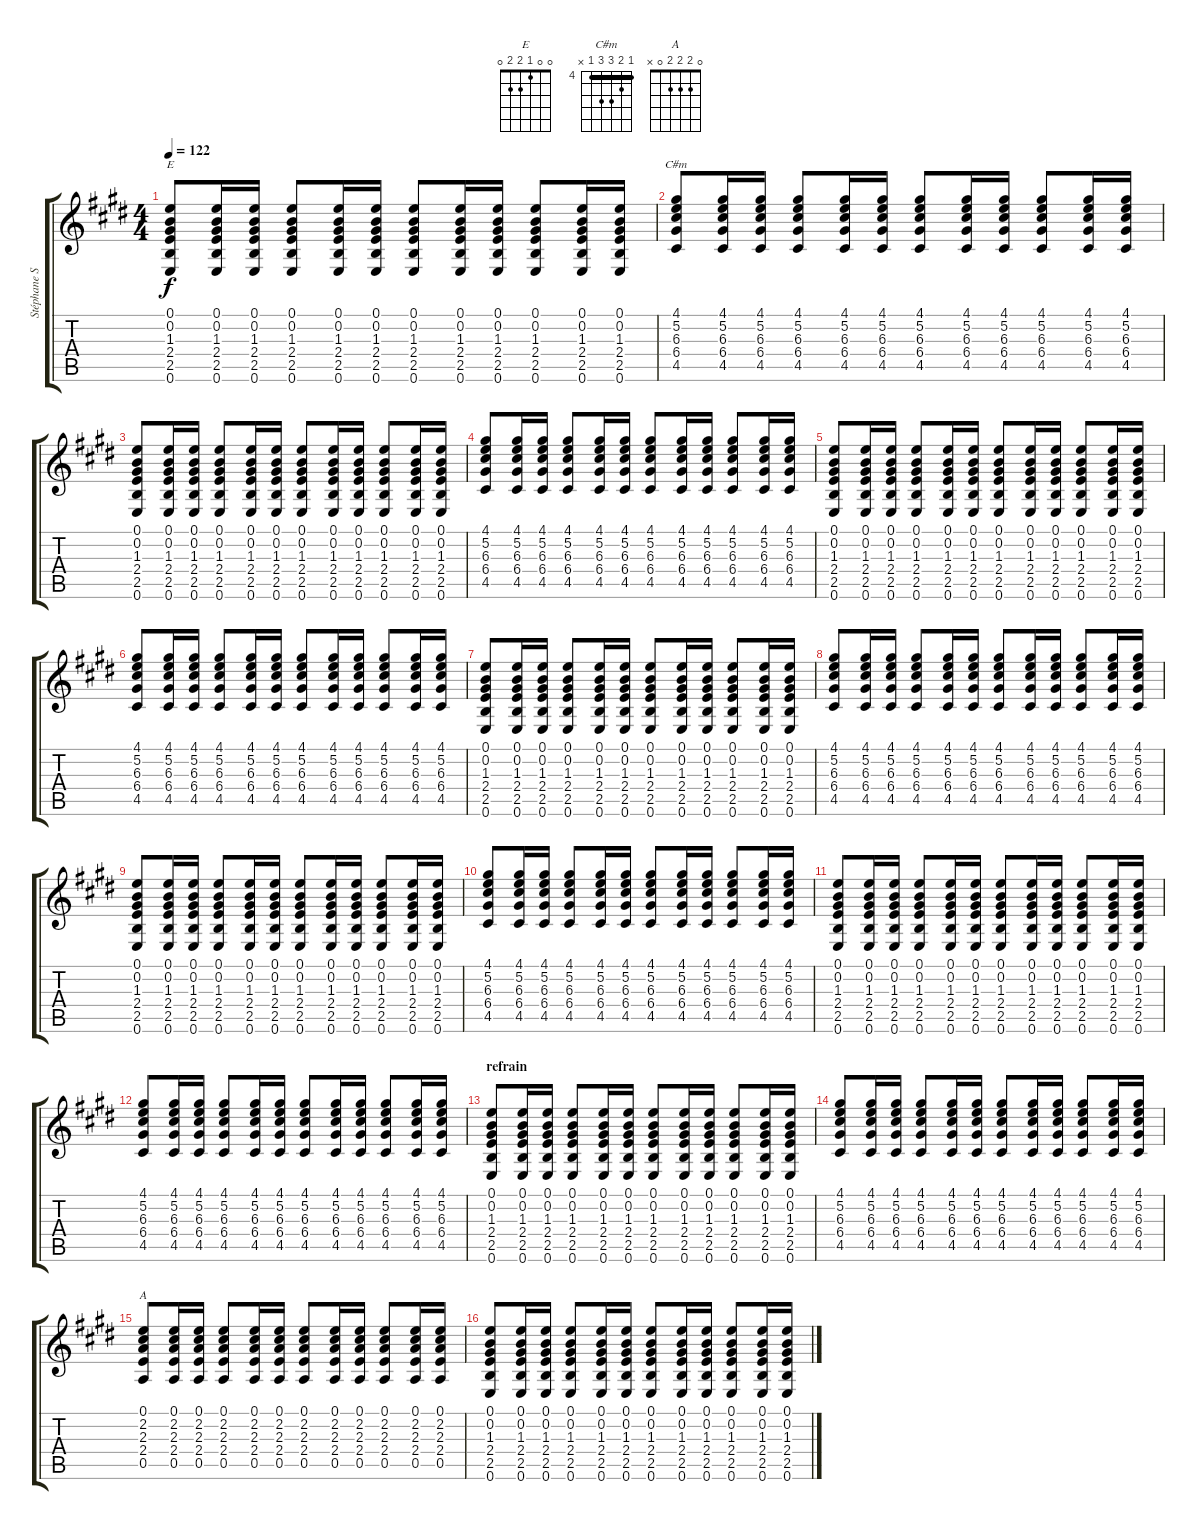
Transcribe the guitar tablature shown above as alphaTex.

\track ("Stéphane Sirkis (guitare rythmique)" "Stéphane S") {instrument electricguitarmuted}
\staff {score tabs}
\tuning (E4 B3 G3 D3 A2 E2) {hide}
\chord ("E" 0 0 1 2 2 0)
\chord ("C#m" 4 5 6 6 4 x) {firstfret 4 barre 4}
\chord ("A" 0 2 2 2 0 x)
\ts (4 4)
\tempo 122
\clef g2
\ks e
(0.1 0.2 1.3 2.4 2.5 0.6).8{ch "E" dy f} (0.1 0.2 1.3 2.4 2.5 0.6).16 (0.1 0.2 1.3 2.4 2.5 0.6).16 (0.1 0.2 1.3 2.4 2.5 0.6).8 (0.1 0.2 1.3 2.4 2.5 0.6).16 (0.1 0.2 1.3 2.4 2.5 0.6).16 (0.1 0.2 1.3 2.4 2.5 0.6).8 (0.1 0.2 1.3 2.4 2.5 0.6).16 (0.1 0.2 1.3 2.4 2.5 0.6).16 (0.1 0.2 1.3 2.4 2.5 0.6).8 (0.1 0.2 1.3 2.4 2.5 0.6).16 (0.1 0.2 1.3 2.4 2.5 0.6).16 |
(4.1 5.2 6.3 6.4 4.5).8{ch "C#m"} (4.1 5.2 6.3 6.4 4.5).16 (4.1 5.2 6.3 6.4 4.5).16 (4.1 5.2 6.3 6.4 4.5).8 (4.1 5.2 6.3 6.4 4.5).16 (4.1 5.2 6.3 6.4 4.5).16 (4.1 5.2 6.3 6.4 4.5).8 (4.1 5.2 6.3 6.4 4.5).16 (4.1 5.2 6.3 6.4 4.5).16 (4.1 5.2 6.3 6.4 4.5).8 (4.1 5.2 6.3 6.4 4.5).16 (4.1 5.2 6.3 6.4 4.5).16 |
(0.1 0.2 1.3 2.4 2.5 0.6).8 (0.1 0.2 1.3 2.4 2.5 0.6).16 (0.1 0.2 1.3 2.4 2.5 0.6).16 (0.1 0.2 1.3 2.4 2.5 0.6).8 (0.1 0.2 1.3 2.4 2.5 0.6).16 (0.1 0.2 1.3 2.4 2.5 0.6).16 (0.1 0.2 1.3 2.4 2.5 0.6).8 (0.1 0.2 1.3 2.4 2.5 0.6).16 (0.1 0.2 1.3 2.4 2.5 0.6).16 (0.1 0.2 1.3 2.4 2.5 0.6).8 (0.1 0.2 1.3 2.4 2.5 0.6).16 (0.1 0.2 1.3 2.4 2.5 0.6).16 |
(4.1 5.2 6.3 6.4 4.5).8 (4.1 5.2 6.3 6.4 4.5).16 (4.1 5.2 6.3 6.4 4.5).16 (4.1 5.2 6.3 6.4 4.5).8 (4.1 5.2 6.3 6.4 4.5).16 (4.1 5.2 6.3 6.4 4.5).16 (4.1 5.2 6.3 6.4 4.5).8 (4.1 5.2 6.3 6.4 4.5).16 (4.1 5.2 6.3 6.4 4.5).16 (4.1 5.2 6.3 6.4 4.5).8 (4.1 5.2 6.3 6.4 4.5).16 (4.1 5.2 6.3 6.4 4.5).16 |
(0.1 0.2 1.3 2.4 2.5 0.6).8{volume 10} (0.1 0.2 1.3 2.4 2.5 0.6).16 (0.1 0.2 1.3 2.4 2.5 0.6).16 (0.1 0.2 1.3 2.4 2.5 0.6).8 (0.1 0.2 1.3 2.4 2.5 0.6).16 (0.1 0.2 1.3 2.4 2.5 0.6).16 (0.1 0.2 1.3 2.4 2.5 0.6).8 (0.1 0.2 1.3 2.4 2.5 0.6).16 (0.1 0.2 1.3 2.4 2.5 0.6).16 (0.1 0.2 1.3 2.4 2.5 0.6).8 (0.1 0.2 1.3 2.4 2.5 0.6).16 (0.1 0.2 1.3 2.4 2.5 0.6).16 |
(4.1 5.2 6.3 6.4 4.5).8 (4.1 5.2 6.3 6.4 4.5).16 (4.1 5.2 6.3 6.4 4.5).16 (4.1 5.2 6.3 6.4 4.5).8 (4.1 5.2 6.3 6.4 4.5).16 (4.1 5.2 6.3 6.4 4.5).16 (4.1 5.2 6.3 6.4 4.5).8 (4.1 5.2 6.3 6.4 4.5).16 (4.1 5.2 6.3 6.4 4.5).16 (4.1 5.2 6.3 6.4 4.5).8 (4.1 5.2 6.3 6.4 4.5).16 (4.1 5.2 6.3 6.4 4.5).16 |
(0.1 0.2 1.3 2.4 2.5 0.6).8 (0.1 0.2 1.3 2.4 2.5 0.6).16 (0.1 0.2 1.3 2.4 2.5 0.6).16 (0.1 0.2 1.3 2.4 2.5 0.6).8 (0.1 0.2 1.3 2.4 2.5 0.6).16 (0.1 0.2 1.3 2.4 2.5 0.6).16 (0.1 0.2 1.3 2.4 2.5 0.6).8 (0.1 0.2 1.3 2.4 2.5 0.6).16 (0.1 0.2 1.3 2.4 2.5 0.6).16 (0.1 0.2 1.3 2.4 2.5 0.6).8 (0.1 0.2 1.3 2.4 2.5 0.6).16 (0.1 0.2 1.3 2.4 2.5 0.6).16 |
(4.1 5.2 6.3 6.4 4.5).8 (4.1 5.2 6.3 6.4 4.5).16 (4.1 5.2 6.3 6.4 4.5).16 (4.1 5.2 6.3 6.4 4.5).8 (4.1 5.2 6.3 6.4 4.5).16 (4.1 5.2 6.3 6.4 4.5).16 (4.1 5.2 6.3 6.4 4.5).8 (4.1 5.2 6.3 6.4 4.5).16 (4.1 5.2 6.3 6.4 4.5).16 (4.1 5.2 6.3 6.4 4.5).8 (4.1 5.2 6.3 6.4 4.5).16 (4.1 5.2 6.3 6.4 4.5).16 |
(0.1 0.2 1.3 2.4 2.5 0.6).8 (0.1 0.2 1.3 2.4 2.5 0.6).16 (0.1 0.2 1.3 2.4 2.5 0.6).16 (0.1 0.2 1.3 2.4 2.5 0.6).8 (0.1 0.2 1.3 2.4 2.5 0.6).16 (0.1 0.2 1.3 2.4 2.5 0.6).16 (0.1 0.2 1.3 2.4 2.5 0.6).8 (0.1 0.2 1.3 2.4 2.5 0.6).16 (0.1 0.2 1.3 2.4 2.5 0.6).16 (0.1 0.2 1.3 2.4 2.5 0.6).8 (0.1 0.2 1.3 2.4 2.5 0.6).16 (0.1 0.2 1.3 2.4 2.5 0.6).16 |
(4.1 5.2 6.3 6.4 4.5).8 (4.1 5.2 6.3 6.4 4.5).16 (4.1 5.2 6.3 6.4 4.5).16 (4.1 5.2 6.3 6.4 4.5).8 (4.1 5.2 6.3 6.4 4.5).16 (4.1 5.2 6.3 6.4 4.5).16 (4.1 5.2 6.3 6.4 4.5).8 (4.1 5.2 6.3 6.4 4.5).16 (4.1 5.2 6.3 6.4 4.5).16 (4.1 5.2 6.3 6.4 4.5).8 (4.1 5.2 6.3 6.4 4.5).16 (4.1 5.2 6.3 6.4 4.5).16 |
(0.1 0.2 1.3 2.4 2.5 0.6).8 (0.1 0.2 1.3 2.4 2.5 0.6).16 (0.1 0.2 1.3 2.4 2.5 0.6).16 (0.1 0.2 1.3 2.4 2.5 0.6).8 (0.1 0.2 1.3 2.4 2.5 0.6).16 (0.1 0.2 1.3 2.4 2.5 0.6).16 (0.1 0.2 1.3 2.4 2.5 0.6).8 (0.1 0.2 1.3 2.4 2.5 0.6).16 (0.1 0.2 1.3 2.4 2.5 0.6).16 (0.1 0.2 1.3 2.4 2.5 0.6).8 (0.1 0.2 1.3 2.4 2.5 0.6).16 (0.1 0.2 1.3 2.4 2.5 0.6).16 |
(4.1 5.2 6.3 6.4 4.5).8 (4.1 5.2 6.3 6.4 4.5).16 (4.1 5.2 6.3 6.4 4.5).16 (4.1 5.2 6.3 6.4 4.5).8 (4.1 5.2 6.3 6.4 4.5).16 (4.1 5.2 6.3 6.4 4.5).16 (4.1 5.2 6.3 6.4 4.5).8 (4.1 5.2 6.3 6.4 4.5).16 (4.1 5.2 6.3 6.4 4.5).16 (4.1 5.2 6.3 6.4 4.5).8 (4.1 5.2 6.3 6.4 4.5).16 (4.1 5.2 6.3 6.4 4.5).16 |
\section ("" "refrain")
(0.1 0.2 1.3 2.4 2.5 0.6).8 (0.1 0.2 1.3 2.4 2.5 0.6).16 (0.1 0.2 1.3 2.4 2.5 0.6).16 (0.1 0.2 1.3 2.4 2.5 0.6).8 (0.1 0.2 1.3 2.4 2.5 0.6).16 (0.1 0.2 1.3 2.4 2.5 0.6).16 (0.1 0.2 1.3 2.4 2.5 0.6).8 (0.1 0.2 1.3 2.4 2.5 0.6).16 (0.1 0.2 1.3 2.4 2.5 0.6).16 (0.1 0.2 1.3 2.4 2.5 0.6).8 (0.1 0.2 1.3 2.4 2.5 0.6).16 (0.1 0.2 1.3 2.4 2.5 0.6).16 |
(4.1 5.2 6.3 6.4 4.5).8 (4.1 5.2 6.3 6.4 4.5).16 (4.1 5.2 6.3 6.4 4.5).16 (4.1 5.2 6.3 6.4 4.5).8 (4.1 5.2 6.3 6.4 4.5).16 (4.1 5.2 6.3 6.4 4.5).16 (4.1 5.2 6.3 6.4 4.5).8 (4.1 5.2 6.3 6.4 4.5).16 (4.1 5.2 6.3 6.4 4.5).16 (4.1 5.2 6.3 6.4 4.5).8 (4.1 5.2 6.3 6.4 4.5).16 (4.1 5.2 6.3 6.4 4.5).16 |
(0.1 2.2 2.3 2.4 0.5).8{ch "A"} (0.1 2.2 2.3 2.4 0.5).16 (0.1 2.2 2.3 2.4 0.5).16 (0.1 2.2 2.3 2.4 0.5).8 (0.1 2.2 2.3 2.4 0.5).16 (0.1 2.2 2.3 2.4 0.5).16 (0.1 2.2 2.3 2.4 0.5).8 (0.1 2.2 2.3 2.4 0.5).16 (0.1 2.2 2.3 2.4 0.5).16 (0.1 2.2 2.3 2.4 0.5).8 (0.1 2.2 2.3 2.4 0.5).16 (0.1 2.2 2.3 2.4 0.5).16 |
(0.1 0.2 1.3 2.4 2.5 0.6).8 (0.1 0.2 1.3 2.4 2.5 0.6).16 (0.1 0.2 1.3 2.4 2.5 0.6).16 (0.1 0.2 1.3 2.4 2.5 0.6).8 (0.1 0.2 1.3 2.4 2.5 0.6).16 (0.1 0.2 1.3 2.4 2.5 0.6).16 (0.1 0.2 1.3 2.4 2.5 0.6).8 (0.1 0.2 1.3 2.4 2.5 0.6).16 (0.1 0.2 1.3 2.4 2.5 0.6).16 (0.1 0.2 1.3 2.4 2.5 0.6).8 (0.1 0.2 1.3 2.4 2.5 0.6).16 (0.1 0.2 1.3 2.4 2.5 0.6).16
